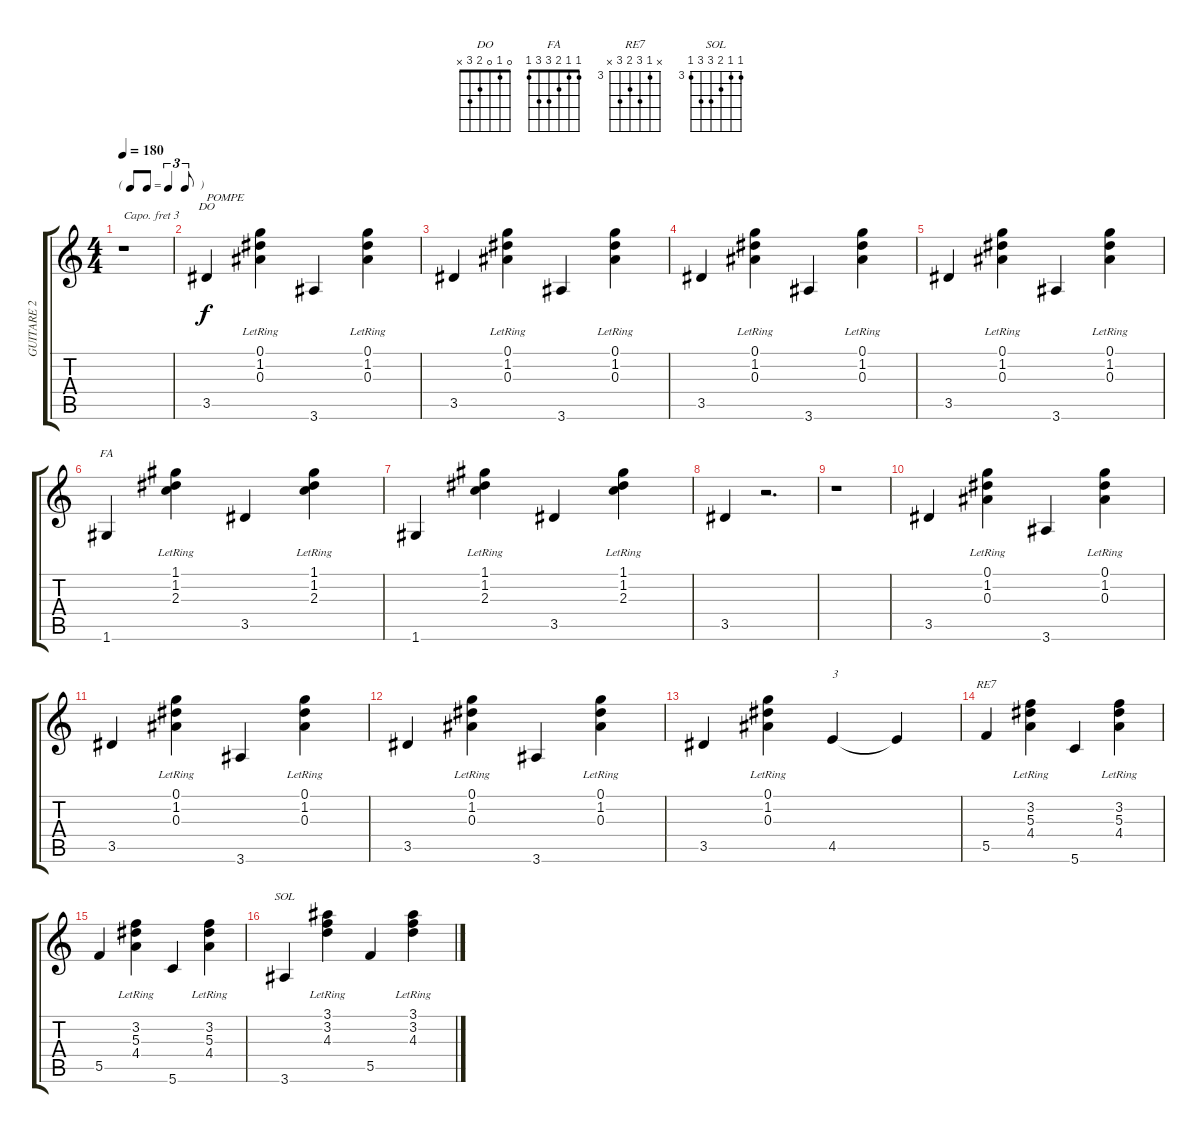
\track ("GUITARE 2" "GUITARE 2") {instrument acousticguitarnylon}
\staff {score tabs}
\capo 3
\tuning (E4 B3 G3 D3 A2 E2) {hide}
\chord ("DO" 0 1 0 2 3 x)
\chord ("FA" 1 1 2 3 3 1)
\chord ("RE7" x 3 5 4 5 x) {firstfret 3}
\chord ("SOL" 3 3 4 5 5 3) {firstfret 3}
\ts (4 4)
\tf triplet8th
\tempo 180
\clef g2
\ks c
r.1{dy f instrument acousticguitarnylon} |
3.5.4{ch "DO" txt "POMPE"} (0.1{lr} 1.2{lr} 0.3{lr}).4 3.6.4 (0.1{lr} 1.2{lr} 0.3{lr}).4 |
3.5.4 (0.1{lr} 1.2{lr} 0.3{lr}).4 3.6.4 (0.1{lr} 1.2{lr} 0.3{lr}).4 |
3.5.4 (0.1{lr} 1.2{lr} 0.3{lr}).4 3.6.4 (0.1{lr} 1.2{lr} 0.3{lr}).4 |
3.5.4 (0.1{lr} 1.2{lr} 0.3{lr}).4 3.6.4 (0.1{lr} 1.2{lr} 0.3{lr}).4 |
1.6.4{ch "FA"} (1.1{lr} 1.2{lr} 2.3{lr}).4 3.5.4 (1.1{lr} 1.2{lr} 2.3{lr}).4 |
1.6.4 (1.1{lr} 1.2{lr} 2.3{lr}).4 3.5.4 (1.1{lr} 1.2{lr} 2.3{lr}).4 |
3.5.4 r.2{d} |
r.1 |
3.5.4 (0.1{lr} 1.2{lr} 0.3{lr}).4 3.6.4 (0.1{lr} 1.2{lr} 0.3{lr}).4 |
3.5.4 (0.1{lr} 1.2{lr} 0.3{lr}).4 3.6.4 (0.1{lr} 1.2{lr} 0.3{lr}).4 |
3.5.4 (0.1{lr} 1.2{lr} 0.3{lr}).4 3.6.4 (0.1{lr} 1.2{lr} 0.3{lr}).4 |
3.5.4 (0.1{lr} 1.2{lr} 0.3{lr}).4 4.5.4{txt "3"} 4.5{t}.4 |
5.5.4{ch "RE7"} (3.2{lr} 5.3{lr} 4.4).4 5.6.4 (3.2{lr} 5.3{lr} 4.4).4 |
5.5.4 (3.2{lr} 5.3{lr} 4.4).4 5.6.4 (3.2{lr} 5.3{lr} 4.4).4 |
3.6.4{ch "SOL"} (3.1{lr} 3.2{lr} 4.3{lr}).4 5.5.4 (3.1{lr} 3.2{lr} 4.3{lr}).4
